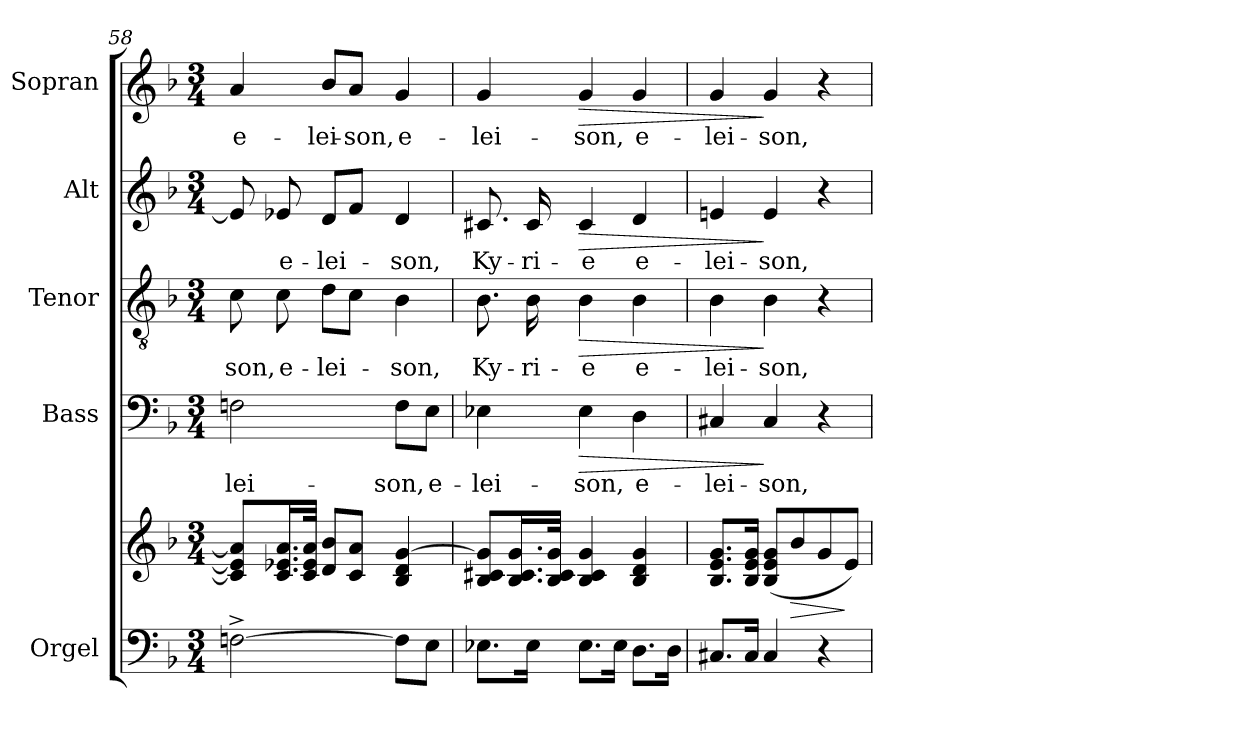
**kern	**kern	**dynam	**kern	**text	**dynam	**kern	**text	**dynam	**kern	**text	**dynam	**kern	**text	**dynam
*part5	*part5	*part5	*part4	*part4	*part4	*part3	*part3	*part3	*part2	*part2	*part2	*part1	*part1	*part1
*staff6	*staff5	*staff5/6	*staff4	*staff4	*staff4	*staff3	*staff3	*staff3	*staff2	*staff2	*staff2	*staff1	*staff1	*staff1
*I"Orgel	*	*	*I"Bass	*	*	*I"Tenor	*	*	*I"Alt	*	*	*I"Sopran	*	*
*I'Org.	*	*	*I'B	*	*	*I'T	*	*	*I'A	*	*	*I'S	*	*
*clefF4	*clefG2	*	*clefF4	*	*	*clefGv2	*	*	*clefG2	*	*	*clefG2	*	*
*k[b-]	*k[b-]	*	*k[b-]	*	*	*k[b-]	*	*	*k[b-]	*	*	*k[b-]	*	*
*F:	*F:	*	*F:	*	*	*F:	*	*	*F:	*	*	*F:	*	*
*M3/4	*M3/4	*	*M3/4	*	*	*M3/4	*	*	*M3/4	*	*	*M3/4	*	*
=58	=58	=58	=58	=58	=58	=58	=58	=58	=58	=58	=58	=58	=58	=58
!	!	!	!	!LO:LY:b	!	!	!LO:LY:b	!	!	!	!	!	!LO:LY:b	!
[2Fn^>\	8c/] 8e-/] 8a/]L	.	2Fn\	-lei-	.	8c\	-son,	.	8e-/]	.	.	4a/	e-	.
!	!	!	!	!	!	!	!LO:LY:b	!	!	!LO:LY:b	!	!	!	!
.	16.c/ 16.e-X/ 16.a/L	.	.	.	.	8c\	e-	.	8e-X/	e-	.	.	.	.
.	32c/ 32e-/ 32a/JJk	.	.	.	.	.	.	.	.	.	.	.	.	.
!	!	!	!	!	!	!	!LO:LY:b	!	!	!LO:LY:b	!	!	!LO:LY:b	!
.	8d/ 8b-/L	.	.	.	.	8d\L	-lei-	.	8d/L	-lei-	.	8b-/L	-lei-	.
!	!	!	!	!	!	!	!	!	!	!	!	!	!LO:LY:b	!
.	8c/ 8a/J	.	.	.	.	8c\J	.	.	8f/J	.	.	8a/J	-son,	.
!	!	!	!	!LO:LY:b	!	!	!LO:LY:b	!	!	!LO:LY:b	!	!	!LO:LY:b	!
8F\L]	4B-/ 4d/ [4g/	.	8F\L	-son,	.	4B-\	-son,	.	4d/	-son,	.	4g/	e-	.
!	!	!	!	!LO:LY:b	!	!	!	!	!	!	!	!	!	!
8E\J	.	.	8E\J	e-	.	.	.	.	.	.	.	.	.	.
=59	=59	=59	=59	=59	=59	=59	=59	=59	=59	=59	=59	=59	=59	=59
!	!	!	!	!LO:LY:b	!	!	!LO:LY:b	!	!	!LO:LY:b	!	!	!LO:LY:b	!
8.E-X\L	8B-/ 8c#X/ 8g/]L	.	4E-X\	-lei-	.	8.B-\	Ky-	.	8.c#X/	Ky-	.	4g/	-lei-	.
.	16.B-/ 16.c#/ 16.g/L	.	.	.	.	.	.	.	.	.	.	.	.	.
!	!	!	!	!	!	!	!LO:LY:b	!	!	!LO:LY:b	!	!	!	!
16E-\Jk	.	.	.	.	.	16B-\	-ri-	.	16c#/	-ri-	.	.	.	.
.	32B-/ 32c#/ 32g/JJk	.	.	.	.	.	.	.	.	.	.	.	.	.
!	!	!	!	!LO:LY:b	!LO:HP:b	!	!LO:LY:b	!LO:HP:b	!	!LO:LY:b	!LO:HP:b	!	!LO:LY:b	!LO:HP:b
8.E-\L	4B-/ 4c#/ 4g/	.	4E-\	-son,	>	4B-\	-e	>	4c#/	-e	>	4g/	-son,	>
16E-\Jk	.	.	.	.	.	.	.	.	.	.	.	.	.	.
!	!	!	!	!LO:LY:b	!	!	!LO:LY:b	!	!	!LO:LY:b	!	!	!LO:LY:b	!
8.D\L	4B-/ 4d/ 4g/	.	4D\	e-	.	4B-\	e-	.	4d/	e-	.	4g/	e-	.
16D\Jk	.	.	.	.	.	.	.	.	.	.	.	.	.	.
!!LO:LB:g=z
=60	=60	=60	=60	=60	=60	=60	=60	=60	=60	=60	=60	=60	=60	=60
!	!	!	!	!LO:LY:b	!	!	!LO:LY:b	!	!	!LO:LY:b	!	!	!LO:LY:b	!
8.C#X/L	8.B-/ 8.e/ 8.g/L	.	4C#X/	-lei-	.	4B-\	-lei-	.	4en/	-lei-	.	4g/	-lei-	.
16C#/Jk	16B-/ 16e/ 16g/Jk	.	.	.	.	.	.	.	.	.	.	.	.	.
!	!	!	!	!LO:LY:b	!	!	!LO:LY:b	!	!	!LO:LY:b	!	!	!LO:LY:b	!
4C#/	(<8B-/ 8e/ 8g/L	.	4C#/	-son,	]	4B-\	-son,	]	4e/	-son,	]	4g/	-son,	]
!	!	!LO:HP:b	!	!	!	!	!	!	!	!	!	!	!	!
.	8b-/	>	.	.	.	.	.	.	.	.	.	.	.	.
4r	8g/	.	4r	.	.	4r	.	.	4r	.	.	4r	.	.
.	8e/J)	]	.	.	.	.	.	.	.	.	.	.	.	.
=	=	=	=	=	=	=	=	=	=	=	=	=	=	=
*-	*-	*-	*-	*-	*-	*-	*-	*-	*-	*-	*-	*-	*-	*-
